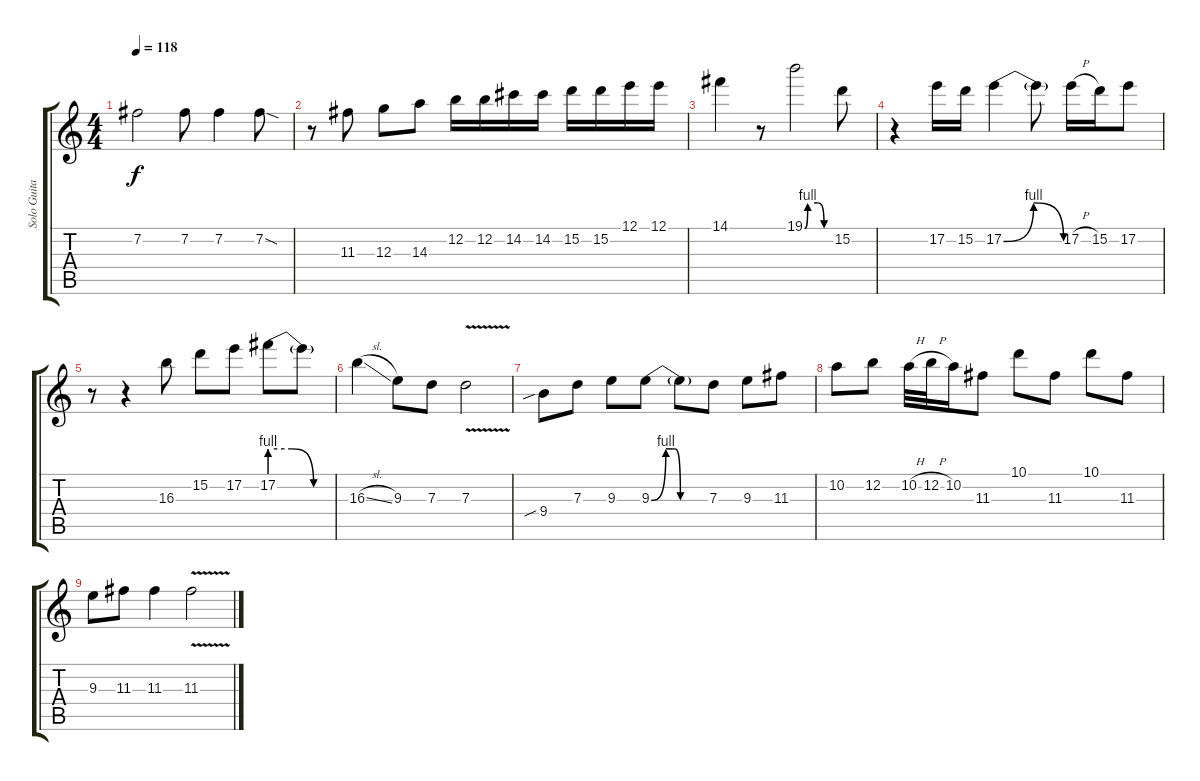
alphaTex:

\track ("Solo Guitar" "Solo Guita") {instrument distortionguitar}
\staff {score tabs}
\tuning (E4 B3 G3 D3 A2 E2) {hide}
\ts (4 4)
\tempo 118
\clef g2
\ks c
7.2.2{dy f} 7.2.8 7.2.4 7.2{sod}.8 |
r.8 11.3.8 12.3.8 14.3.8 12.2.16 12.2.16 14.2.16 14.2.16 15.2.16 15.2.16 12.1.16 12.1.16 |
14.1.4 r.8 19.1{be (custom 0 0 7 4 30 4 45 0 60 0)}.2 15.2.8 |
r.4 17.2.16 15.2.16 17.2{be (bendrelease 0 0 7 4 50 4 60 0)}.4 17.2{t}.8 17.2{h}.16 15.2.16 17.2.8 |
r.8 r.4 16.3.8 15.2.8 17.2.8 17.2{be (custom 0 4 20 4 40 0 60 0)}.8 17.2{t}.8 |
16.3{sl}.4 9.3.8 7.3.8 7.3{v}.2 |
9.4{sib}.8 7.3.8 9.3.8 9.3{be (custom 0 0 15 4 22 4 24 4 30 0 45 0 60 0)}.8 9.3{t}.8 7.3.8 9.3.8 11.3.8 |
10.2.8 12.2.8 10.2{h}.32 12.2{h}.32 10.2.16 11.3.8 10.1.8 11.3.8 10.1.8 11.3.8 |
9.3.8 11.3.8 11.3.4 11.3{v}.2
